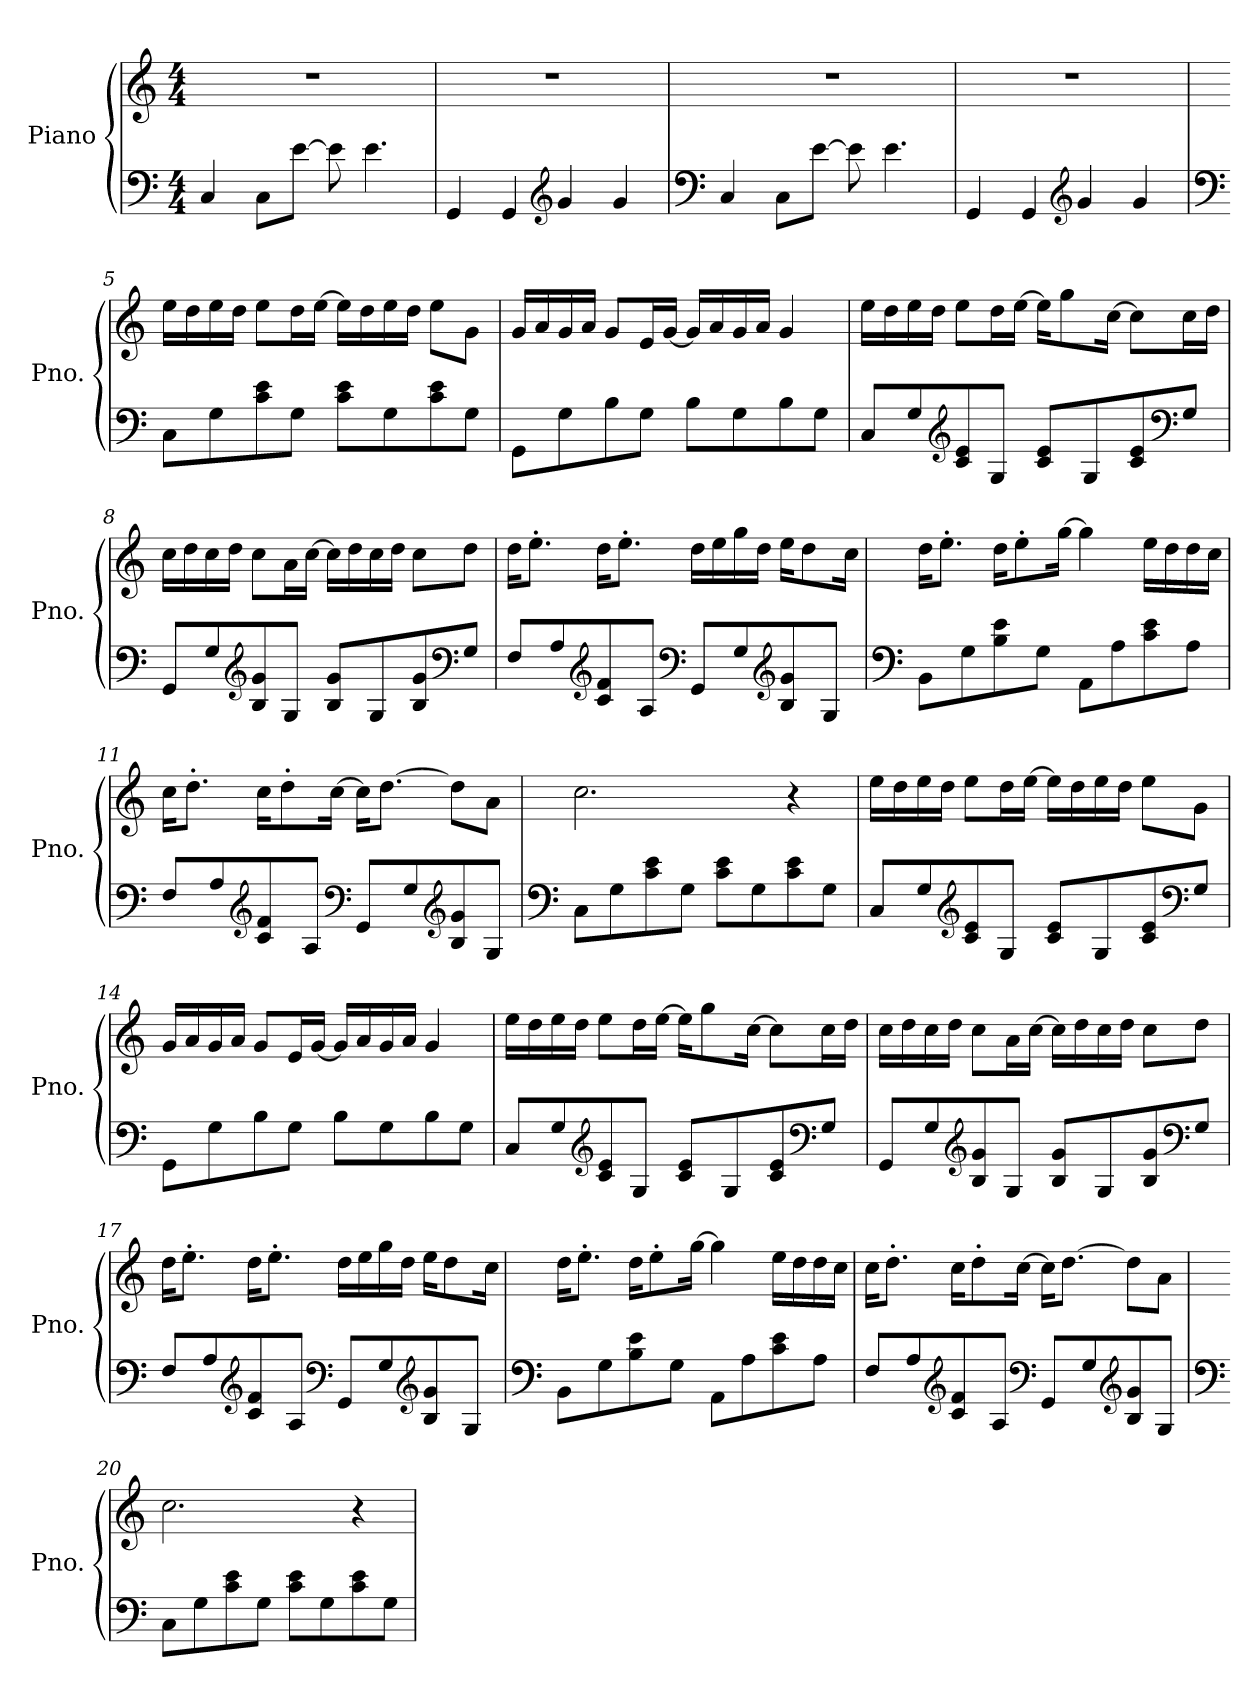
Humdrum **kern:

**kern	**kern
*part1	*part1
*staff2	*staff1
*I"Piano	*
*I'Pno.	*
*clefF4	*clefG2
*k[]	*k[]
*M4/4	*M4/4
*MM63	*MM63
=1	=1
4C/	1r
8C\L	.
[8e\J	.
8e\]	.
4.e\	.
=2	=2
4GG/	1r
4GG/	.
*clefG2	*
4g/	.
4g/	.
=3	=3
*clefF4	*
4C/	1r
8C\L	.
[8e\J	.
8e\]	.
4.e\	.
=4	=4
4GG/	1r
4GG/	.
*clefG2	*
4g/	.
4g/	.
!!LO:LB:g=z
=5	=5
*clefF4	*
8C\L	16ee\LL
.	16dd\
8G\	16ee\
.	16dd\JJ
8c\ 8e\	8ee\L
8G\J	16dd\L
.	[16ee\JJ
8c\ 8e\L	16ee\LL]
.	16dd\
8G\	16ee\
.	16dd\JJ
8c\ 8e\	8ee\L
8G\J	8g\J
=6	=6
8GG\L	16g/LL
.	16a/
8G\	16g/
.	16a/JJ
8B\	8g/L
8G\J	16e/L
.	[16g/JJ
8B\L	16g/LL]
.	16a/
8G\	16g/
.	16a/JJ
8B\	4g/
8G\J	.
=7	=7
8C/L	16ee\LL
.	16dd\
8G/	16ee\
.	16dd\JJ
*clefG2	*
8c/ 8e/	8ee\L
8G/J	16dd\L
.	[16ee\JJ
8c/ 8e/L	16ee\KL]
.	8gg\
8G/	.
.	[16cc\Jk
8c/ 8e/	8cc\L]
*clefF4	*
8G/J	16cc\L
.	16dd\JJ
!!LO:LB:g=z
=8	=8
8GG/L	16cc\LL
.	16dd\
8G/	16cc\
.	16dd\JJ
*clefG2	*
8B/ 8g/	8cc\L
8G/J	16a\L
.	[16cc\JJ
8B/ 8g/L	16cc\LL]
.	16dd\
8G/	16cc\
.	16dd\JJ
8B/ 8g/	8cc\L
*clefF4	*
8G/J	8dd\J
=9	=9
8F/L	16dd\KL
.	8.ee'\J
8A/	.
*clefG2	*
8c/ 8f/	16dd\KL
.	8.ee'\J
8A/J	.
*clefF4	*
8GG/L	16dd\LL
.	16ee\
8G/	16gg\
.	16dd\JJ
*clefG2	*
8B/ 8g/	16ee\KL
.	8dd\
8G/J	.
.	16cc\Jk
!!LO:LB:g=z
=10	=10
*clefF4	*
8BB\L	16dd\KL
.	8.ee'\J
8G\	.
8B\ 8e\	16dd\KL
.	8ee'\
8G\J	.
.	[16gg\Jk
8AA\L	4gg\]
8A\	.
8c\ 8e\	16ee\LL
.	16dd\
8A\J	16dd\
.	16cc\JJ
=11	=11
8F/L	16cc\KL
.	8.dd'\J
8A/	.
*clefG2	*
8c/ 8f/	16cc\KL
.	8dd'\
8A/J	.
.	[16cc\Jk
*clefF4	*
8GG/L	16cc\KL]
.	[8.dd\J
8G/	.
*clefG2	*
8B/ 8g/	8dd\L]
8G/J	8a\J
=12	=12
*clefF4	*
8C\L	2.cc\
8G\	.
8c\ 8e\	.
8G\J	.
8c\ 8e\L	.
8G\	.
8c\ 8e\	4r
8G\J	.
!!LO:LB:g=z
=13	=13
8C/L	16ee\LL
.	16dd\
8G/	16ee\
.	16dd\JJ
*clefG2	*
8c/ 8e/	8ee\L
8G/J	16dd\L
.	[16ee\JJ
8c/ 8e/L	16ee\LL]
.	16dd\
8G/	16ee\
.	16dd\JJ
8c/ 8e/	8ee\L
*clefF4	*
8G/J	8g\J
=14	=14
8GG\L	16g/LL
.	16a/
8G\	16g/
.	16a/JJ
8B\	8g/L
8G\J	16e/L
.	[16g/JJ
8B\L	16g/LL]
.	16a/
8G\	16g/
.	16a/JJ
8B\	4g/
8G\J	.
=15	=15
8C/L	16ee\LL
.	16dd\
8G/	16ee\
.	16dd\JJ
*clefG2	*
8c/ 8e/	8ee\L
8G/J	16dd\L
.	[16ee\JJ
8c/ 8e/L	16ee\KL]
.	8gg\
8G/	.
.	[16cc\Jk
8c/ 8e/	8cc\L]
*clefF4	*
8G/J	16cc\L
.	16dd\JJ
!!LO:LB:g=z
=16	=16
8GG/L	16cc\LL
.	16dd\
8G/	16cc\
.	16dd\JJ
*clefG2	*
8B/ 8g/	8cc\L
8G/J	16a\L
.	[16cc\JJ
8B/ 8g/L	16cc\LL]
.	16dd\
8G/	16cc\
.	16dd\JJ
8B/ 8g/	8cc\L
*clefF4	*
8G/J	8dd\J
=17	=17
8F/L	16dd\KL
.	8.ee'\J
8A/	.
*clefG2	*
8c/ 8f/	16dd\KL
.	8.ee'\J
8A/J	.
*clefF4	*
8GG/L	16dd\LL
.	16ee\
8G/	16gg\
.	16dd\JJ
*clefG2	*
8B/ 8g/	16ee\KL
.	8dd\
8G/J	.
.	16cc\Jk
!!LO:PB:g=z
=18	=18
*clefF4	*
8BB\L	16dd\KL
.	8.ee'\J
8G\	.
8B\ 8e\	16dd\KL
.	8ee'\
8G\J	.
.	[16gg\Jk
8AA\L	4gg\]
8A\	.
8c\ 8e\	16ee\LL
.	16dd\
8A\J	16dd\
.	16cc\JJ
=19	=19
8F/L	16cc\KL
.	8.dd'\J
8A/	.
*clefG2	*
8c/ 8f/	16cc\KL
.	8dd'\
8A/J	.
.	[16cc\Jk
*clefF4	*
8GG/L	16cc\KL]
.	[8.dd\J
8G/	.
*clefG2	*
8B/ 8g/	8dd\L]
8G/J	8a\J
=20	=20
*clefF4	*
8C\L	2.cc\
8G\	.
8c\ 8e\	.
8G\J	.
8c\ 8e\L	.
8G\	.
8c\ 8e\	4r
8G\J	.
=	=
*-	*-
